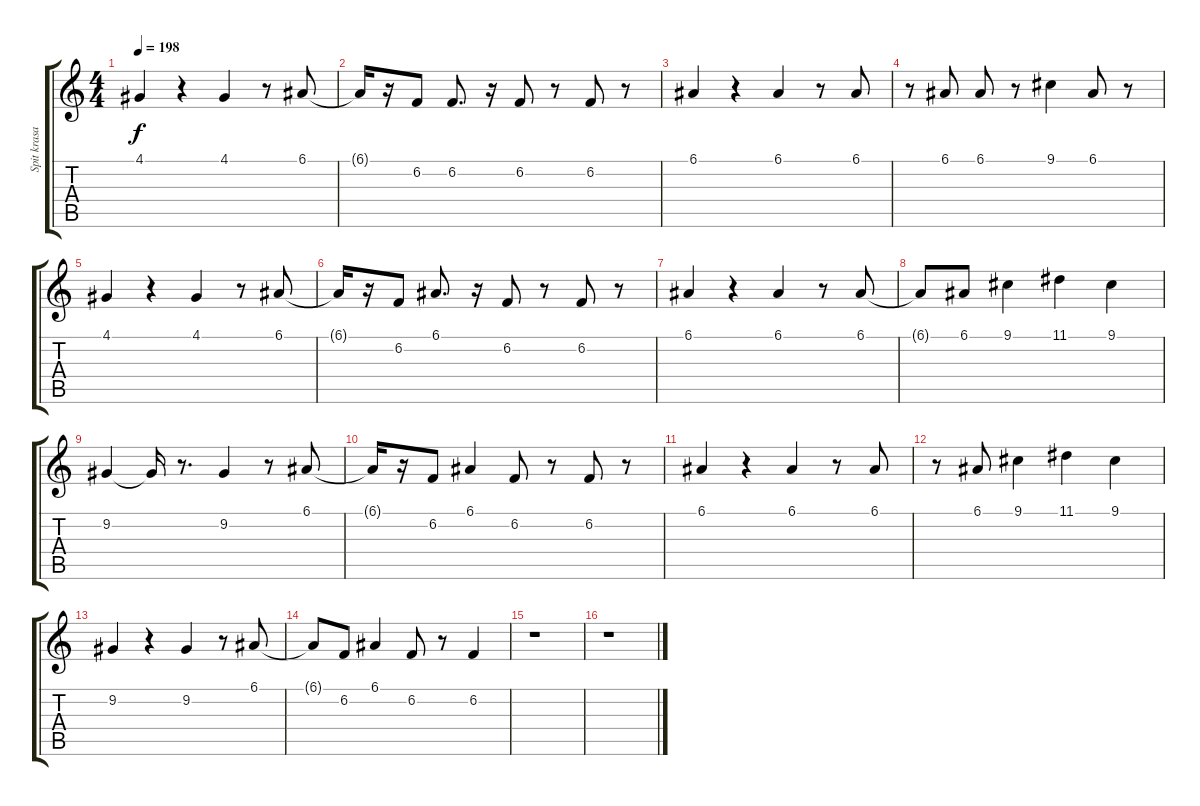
\track ("Spit krasavica" "Spit krasa") {instrument stringensemble1}
\staff {score tabs}
\tuning (E4 B3 G3 D3 A2 E2) {hide}
\ts (4 4)
\tempo 198
\clef g2
\ks c
4.1.4{dy f} r.4 4.1.4 r.8 6.1.8 |
6.1{t}.16 r.16 6.2.8 6.2.8{d} r.16 6.2.8 r.8 6.2.8 r.8 |
6.1.4 r.4 6.1.4 r.8 6.1.8 |
r.8 6.1.8 6.1.8 r.8 9.1.4 6.1.8 r.8 |
4.1.4 r.4 4.1.4 r.8 6.1.8 |
6.1{t}.16 r.16 6.2.8 6.1.8{d} r.16 6.2.8 r.8 6.2.8 r.8 |
6.1.4 r.4 6.1.4 r.8 6.1.8 |
6.1{t}.8 6.1.8 9.1.4 11.1.4 9.1.4 |
9.2.4 9.2{t}.16 r.8{d} 9.2.4 r.8 6.1.8 |
6.1{t}.16 r.16 6.2.8 6.1.4 6.2.8 r.8 6.2.8 r.8 |
6.1.4 r.4 6.1.4 r.8 6.1.8 |
r.8 6.1.8 9.1.4 11.1.4 9.1.4 |
9.2.4 r.4 9.2.4 r.8 6.1.8 |
6.1{t}.8 6.2.8 6.1.4 6.2.8 r.8 6.2.4 |
r.1 |
r.1
